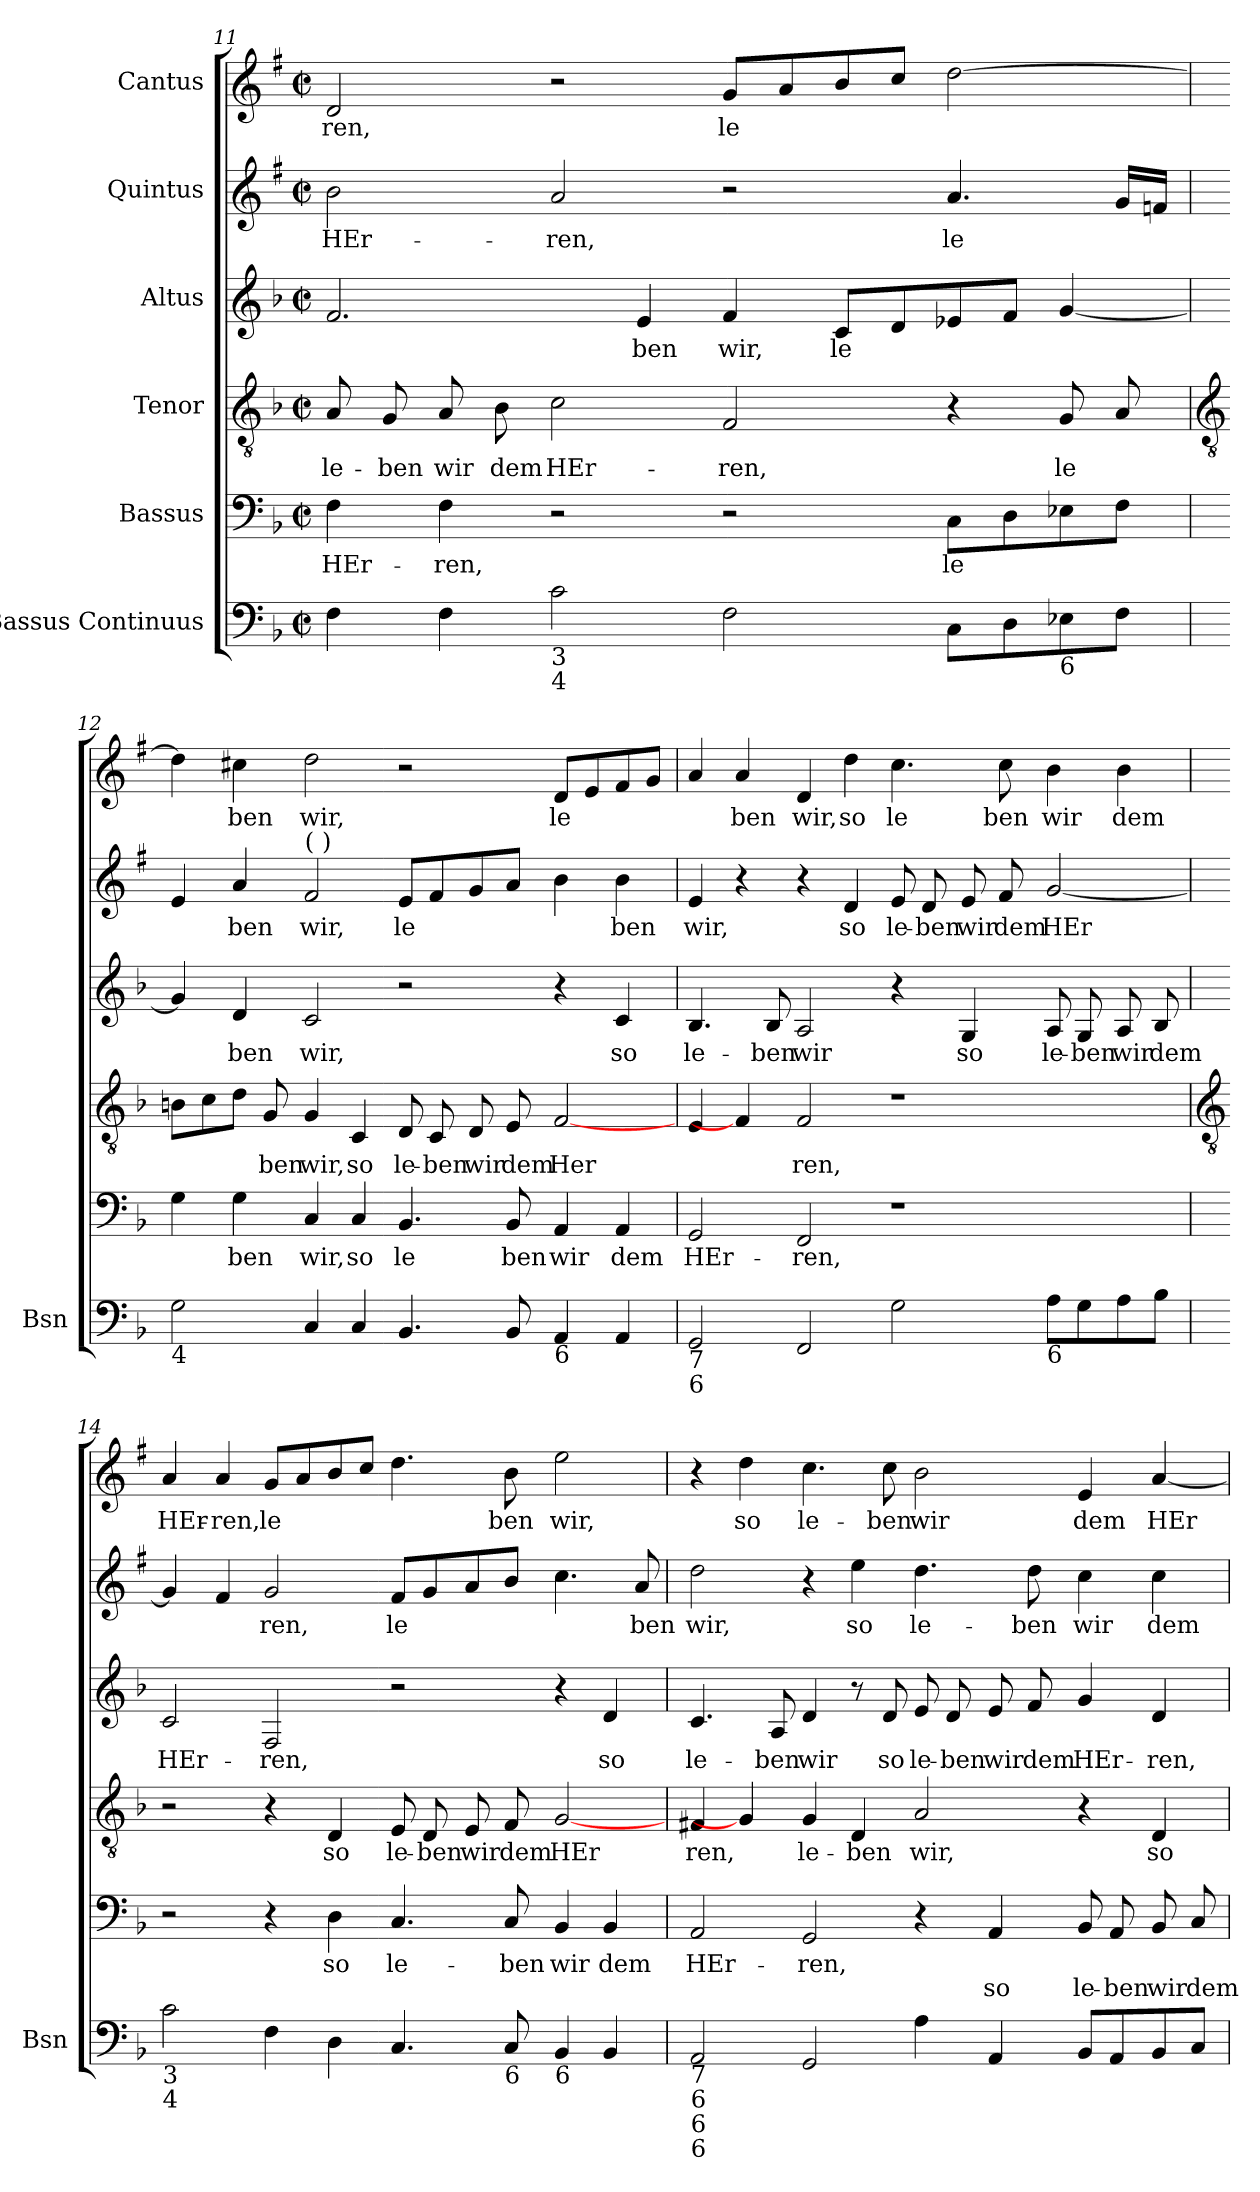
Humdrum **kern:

**kern	**kern	**text	**text	**kern	**text	**kern	**text	**kern	**text	**kern	**text
*part6	*part5	*part5	*part5	*part4	*part4	*part3	*part3	*part2	*part2	*part1	*part1
*staff6	*staff5	*staff5	*staff5	*staff4	*staff4	*staff3	*staff3	*staff2	*staff2	*staff1	*staff1
*I"Bassus Continuus	*I"Bassus	*	*	*I"Tenor	*	*I"Altus	*	*I"Quintus	*	*I"Cantus	*
*I'Bsn	*	*	*	*	*	*	*	*	*	*	*
*clefF4	*clefF4	*	*	*clefGv2	*	*clefG2	*	*clefG2	*	*clefG2	*
*	*	*	*	*	*	*	*	*ITrd1c2	*	*ITrd1c2	*
*k[b-]	*k[b-]	*	*	*k[b-]	*	*k[b-]	*	*k[b-]	*	*k[b-]	*
*F:	*F:	*	*	*F:	*	*F:	*	*F:	*	*F:	*
*M4/2	*M4/2	*	*	*M4/2	*	*M4/2	*	*M4/2	*	*M4/2	*
*met(c|)	*met(c|)	*	*	*met(c|)	*	*met(c|)	*	*met(c|)	*	*met(c|)	*
=11	=11	=11	=11	=11	=11	=11	=11	=11	=11	=11	=11
!	!	!LO:LY:b	!	!	!LO:LY:b	!	!	!	!LO:LY:b	!	!LO:LY:b
4F	4F	HEr-	.	8A	le-	2.f	.	2a	HEr-	2c	ren,
!	!	!	!	!	!LO:LY:b	!	!	!	!	!	!
.	.	.	.	8G	-ben	.	.	.	.	.	.
!	!	!LO:LY:b	!	!	!LO:LY:b	!	!	!	!	!	!
4F	4F	-ren,	.	8A	wir	.	.	.	.	.	.
!	!	!	!	!	!LO:LY:b	!	!	!	!	!	!
.	.	.	.	8B-	dem	.	.	.	.	.	.
!LO:TX:b:t=3	!	!	!	!	!	!	!	!	!	!	!
!LO:TX:b:t=4	!	!	!	!	!	!	!	!	!	!	!
!	!	!	!	!	!LO:LY:b	!	!	!	!LO:LY:b	!	!
2c	2r	.	.	2c	HEr-	.	.	2g	-ren,	2r	.
!	!	!	!	!	!	!	!LO:LY:b	!	!	!	!
.	.	.	.	.	.	4e	ben	.	.	.	.
!	!	!	!	!	!LO:LY:b	!	!LO:LY:b	!	!	!	!LO:LY:b
2F	2r	.	.	2F	-ren,	4f	wir,	2r	.	8fL	le
.	.	.	.	.	.	.	.	.	.	8g	.
!	!	!	!	!	!	!	!LO:LY:b	!	!	!	!
.	.	.	.	.	.	8cL	le	.	.	8a	.
.	.	.	.	.	.	8d	.	.	.	8b-J	.
!	!	!LO:LY:b	!	!	!	!	!	!	!LO:LY:b	!	!
8CL	8CL	le	.	4r	.	8e-X	.	4.g	le	[2cc	.
8D	8D	.	.	.	.	8fJ	.	.	.	.	.
!LO:TX:b:t=6	!	!	!	!	!	!	!	!	!	!	!
!	!	!	!	!	!LO:LY:b	!	!	!	!	!	!
8E-X	8E-X	.	.	8GL	le	[4g	.	.	.	.	.
8FJ	8FJ	.	.	8A	.	.	.	16fLL	.	.	.
.	.	.	.	.	.	.	.	16e-XJJ	.	.	.
!!LO:LB:g=z
=12	=12	=12	=12	=12	=12	=12	=12	=12	=12	=12	=12
*	*	*	*	*clefGv2	*	*	*	*	*	*	*
!LO:TX:b:t=4	!	!	!	!	!	!	!	!	!	!	!
2G	4G	.	.	8BnL	.	4g]	.	4d	.	4cc]	.
.	.	.	.	8c	.	.	.	.	.	.	.
!	!	!LO:LY:b	!	!	!	!	!LO:LY:b	!	!LO:LY:b	!	!LO:LY:b
.	4G	ben	.	8dJ	.	4d	ben	4g	ben	4bn	ben
!	!	!	!	!	!LO:LY:b	!	!	!	!	!	!
.	.	.	.	8G	ben	.	.	.	.	.	.
!	!	!	!	!	!	!	!	!LO:TX:a:t=(  )	!	!	!
!	!	!LO:LY:b	!	!	!LO:LY:b	!	!LO:LY:b	!	!LO:LY:b	!	!LO:LY:b
4C	4C	wir,	.	4G	wir,	2c	wir,	2e	wir,	2cc	wir,
!	!	!LO:LY:b	!	!	!LO:LY:b	!	!	!	!	!	!
4C	4C	so	.	4C	so	.	.	.	.	.	.
!	!	!LO:LY:b	!	!	!LO:LY:b	!	!	!	!LO:LY:b	!	!
4.BB-	4.BB-	le	.	8D	le-	2r	.	8dL	le	2r	.
!	!	!	!	!	!LO:LY:b	!	!	!	!	!	!
.	.	.	.	8C	-ben	.	.	8e	.	.	.
!	!	!	!	!	!LO:LY:b	!	!	!	!	!	!
.	.	.	.	8D	wir	.	.	8f	.	.	.
!	!	!LO:LY:b	!	!	!LO:LY:b	!	!	!	!	!	!
8BB-	8BB-	ben	.	8E	dem	.	.	8gJ	.	.	.
!LO:TX:b:t=6	!	!	!	!	!	!	!	!	!	!	!
!	!	!LO:LY:b	!	!	!LO:LY:b	!	!	!	!	!	!LO:LY:b
4AA	4AA	wir	.	[2F	Her	4r	.	4a	.	8cL	le
.	.	.	.	.	.	.	.	.	.	8d	.
!	!	!LO:LY:b	!	!	!	!	!LO:LY:b	!	!LO:LY:b	!	!
4AA	4AA	dem	.	.	.	4c	so	4a	ben	8e	.
.	.	.	.	.	.	.	.	.	.	8fJ	.
=13	=13	=13	=13	=13	=13	=13	=13	=13	=13	=13	=13
!LO:TX:b:t=7	!	!	!	!	!	!	!	!	!	!	!
!LO:TX:b:t=6	!	!	!	!	!	!	!	!	!	!	!
!	!	!LO:LY:b	!	!	!	!	!LO:LY:b	!	!LO:LY:b	!	!
2GG	2GG	HEr-	.	4E	.	4.B-	le-	4d	wir,	4g	.
!	!	!	!	!	!	!	!	!	!	!	!LO:LY:b
.	.	.	.	4F]	.	.	.	4r	.	4g	ben
!	!	!	!	!	!	!	!LO:LY:b	!	!	!	!
.	.	.	.	.	.	8B-	-ben	.	.	.	.
!	!	!LO:LY:b	!	!	!LO:LY:b	!	!LO:LY:b	!	!	!	!LO:LY:b
2FF	2FF	-ren,	.	2F	ren,	2A	wir	4r	.	4c	wir,
!	!	!	!	!	!	!	!	!	!LO:LY:b	!	!LO:LY:b
.	.	.	.	.	.	.	.	4c	so	4cc	so
!	!	!	!	!	!	!	!	!	!LO:LY:b	!	!LO:LY:b
2G	1r	.	.	1r	.	4r	.	8d	le-	4.b-	le
!	!	!	!	!	!	!	!	!	!LO:LY:b	!	!
.	.	.	.	.	.	.	.	8c	-ben	.	.
!	!	!	!	!	!	!	!LO:LY:b	!	!LO:LY:b	!	!
.	.	.	.	.	.	4G	so	8d	wir	.	.
!	!	!	!	!	!	!	!	!	!LO:LY:b	!	!LO:LY:b
.	.	.	.	.	.	.	.	8e	dem	8b-	ben
!LO:TX:b:t=6	!	!	!	!	!	!	!	!	!	!	!
!	!	!	!	!	!	!	!LO:LY:b	!	!LO:LY:b	!	!LO:LY:b
8AL	.	.	.	.	.	8A	le-	[2f	HEr	4a	wir
!	!	!	!	!	!	!	!LO:LY:b	!	!	!	!
8G	.	.	.	.	.	8G	-ben	.	.	.	.
!	!	!	!	!	!	!	!LO:LY:b	!	!	!	!LO:LY:b
8A	.	.	.	.	.	8A	wir	.	.	4a	dem
!	!	!	!	!	!	!	!LO:LY:b	!	!	!	!
8B-J	.	.	.	.	.	8B-	dem	.	.	.	.
!!LO:LB:g=z
=14	=14	=14	=14	=14	=14	=14	=14	=14	=14	=14	=14
*	*	*	*	*clefGv2	*	*	*	*	*	*	*
!LO:TX:b:t=3	!	!	!	!	!	!	!	!	!	!	!
!LO:TX:b:t=4	!	!	!	!	!	!	!	!	!	!	!
!	!	!	!	!	!	!	!LO:LY:b	!	!	!	!LO:LY:b
2c	2r	.	.	2r	.	2c	HEr-	4f]	.	4g	HEr-
!	!	!	!	!	!	!	!	!	!	!	!LO:LY:b
.	.	.	.	.	.	.	.	4e	.	4g	-ren,
!	!	!	!	!	!	!	!LO:LY:b	!	!LO:LY:b	!	!LO:LY:b
4F	4r	.	.	4r	.	2F	-ren,	2f	ren,	8fL	le
.	.	.	.	.	.	.	.	.	.	8g	.
!	!	!LO:LY:b	!	!	!LO:LY:b	!	!	!	!	!	!
4D	4D	so	.	4D	so	.	.	.	.	8a	.
.	.	.	.	.	.	.	.	.	.	8b-J	.
!	!	!LO:LY:b	!	!	!LO:LY:b	!	!	!	!LO:LY:b	!	!
4.C	4.C	le-	.	8E	le-	2r	.	8eL	le	4.cc	.
!	!	!	!	!	!LO:LY:b	!	!	!	!	!	!
.	.	.	.	8D	-ben	.	.	8f	.	.	.
!	!	!	!	!	!LO:LY:b	!	!	!	!	!	!
.	.	.	.	8E	wir	.	.	8g	.	.	.
!LO:TX:b:t=6	!	!	!	!	!	!	!	!	!	!	!
!	!	!LO:LY:b	!	!	!LO:LY:b	!	!	!	!	!	!LO:LY:b
8C	8C	-ben	.	8F	dem	.	.	8aJ	.	8a	ben
!LO:TX:b:t=6	!	!	!	!	!	!	!	!	!	!	!
!	!	!LO:LY:b	!	!	!LO:LY:b	!	!	!	!	!	!LO:LY:b
4BB-	4BB-	wir	.	[2G	HEr	4r	.	4.b-	.	2dd	wir,
!	!	!LO:LY:b	!	!	!	!	!LO:LY:b	!	!	!	!
4BB-	4BB-	dem	.	.	.	4d	so	.	.	.	.
!	!	!	!	!	!	!	!	!	!LO:LY:b	!	!
.	.	.	.	.	.	.	.	8g	ben	.	.
=15	=15	=15	=15	=15	=15	=15	=15	=15	=15	=15	=15
!LO:TX:b:t=7	!	!	!	!	!	!	!	!	!	!	!
!LO:TX:b:t=6	!	!	!	!	!	!	!	!	!	!	!
!LO:TX:b:t=6	!	!	!	!	!	!	!	!	!	!	!
!LO:TX:b:t=6	!	!	!	!	!	!	!	!	!	!	!
!	!	!LO:LY:b	!	!	!LO:LY:b	!	!LO:LY:b	!	!LO:LY:b	!	!
2AA	2AA	HEr-	.	4F#X	ren,	4.c	le-	2cc	wir,	4r	.
!	!	!	!	!	!	!	!	!	!	!	!LO:LY:b
.	.	.	.	4G]	.	.	.	.	.	4cc	so
!	!	!	!	!	!	!	!LO:LY:b	!	!	!	!
.	.	.	.	.	.	8A	-ben	.	.	.	.
!	!	!LO:LY:b	!	!	!LO:LY:b	!	!LO:LY:b	!	!	!	!LO:LY:b
2GG	2GG	-ren,	.	4G	le-	4d	wir	4r	.	4.b-	le-
!	!	!	!	!	!LO:LY:b	!	!	!	!LO:LY:b	!	!
.	.	.	.	4D	-ben	8r	.	4dd	so	.	.
!	!	!	!	!	!	!	!LO:LY:b	!	!	!	!LO:LY:b
.	.	.	.	.	.	8d	so	.	.	8b-	-ben
!	!	!	!	!	!LO:LY:b	!	!LO:LY:b	!	!LO:LY:b	!	!LO:LY:b
4A	4r	.	.	2A	wir,	8e	le-	4.cc	le-	2a	wir
!	!	!	!	!	!	!	!LO:LY:b	!	!	!	!
.	.	.	.	.	.	8d	-ben	.	.	.	.
!	!	!	!LO:LY:b	!	!	!	!LO:LY:b	!	!	!	!
4AA	4AA	.	so	.	.	8e	wir	.	.	.	.
!	!	!	!	!	!	!	!LO:LY:b	!	!LO:LY:b	!	!
.	.	.	.	.	.	8f	dem	8cc	-ben	.	.
!	!	!	!LO:LY:b	!	!	!	!LO:LY:b	!	!LO:LY:b	!	!LO:LY:b
8BB-L	8BB-	.	le-	4r	.	4g	HEr-	4b-	wir	4d	dem
!	!	!	!LO:LY:b	!	!	!	!	!	!	!	!
8AA	8AA	.	-ben	.	.	.	.	.	.	.	.
!	!	!	!LO:LY:b	!	!LO:LY:b	!	!LO:LY:b	!	!LO:LY:b	!	!LO:LY:b
8BB-	8BB-	.	wir	4D	so	4d	-ren,	4b-	dem	[4g	HEr
!	!	!	!LO:LY:b	!	!	!	!	!	!	!	!
8CJ	8C	.	dem	.	.	.	.	.	.	.	.
=	=	=	=	=	=	=	=	=	=	=	=
*-	*-	*-	*-	*-	*-	*-	*-	*-	*-	*-	*-
